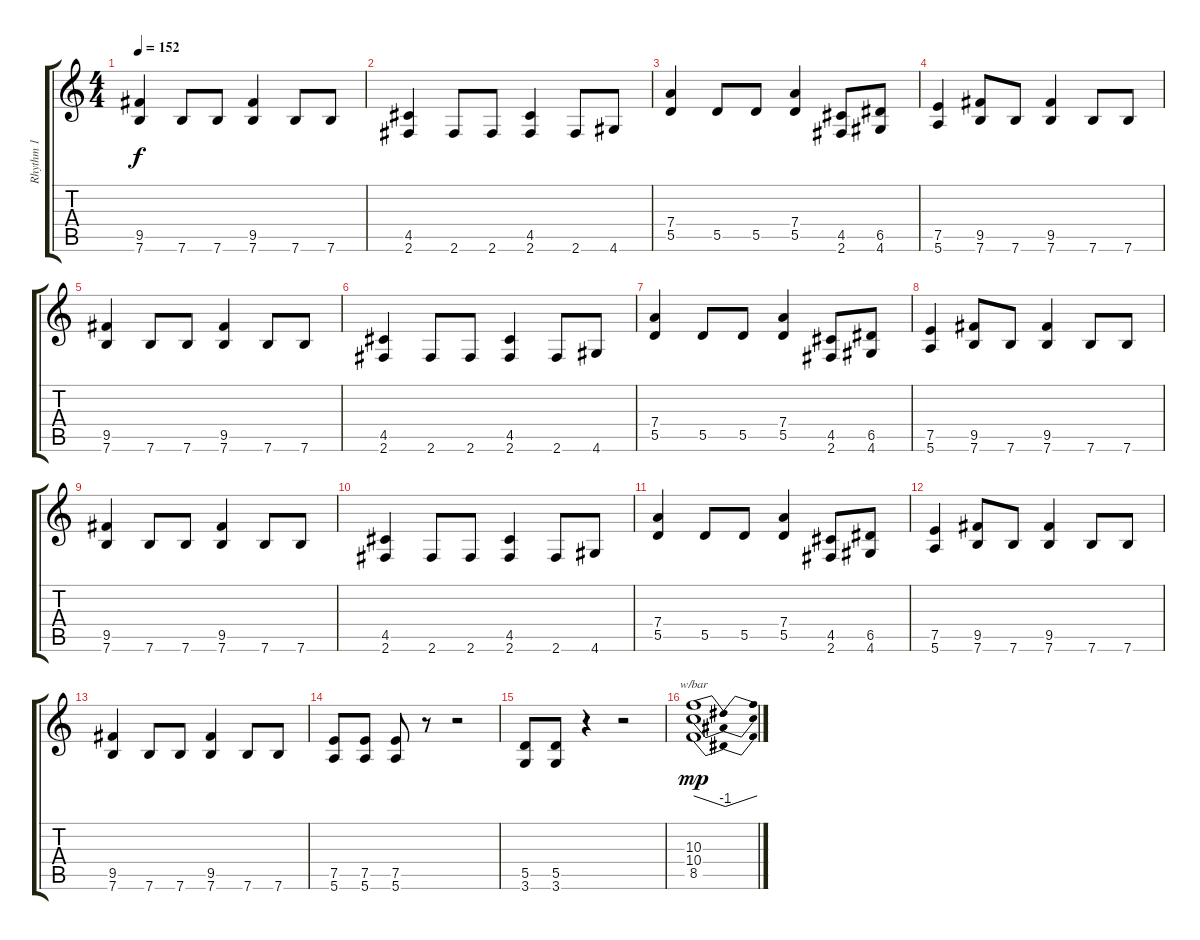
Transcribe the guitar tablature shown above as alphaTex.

\track ("Rhythm 1" "Rhythm 1") {instrument overdrivenguitar}
\staff {score tabs}
\tuning (E4 B3 G3 D3 A2 E2) {hide}
\ts (4 4)
\tempo 152
\clef g2
\ks c
(9.5 7.6).4{dy f} 7.6.8 7.6.8 (9.5 7.6).4 7.6.8 7.6.8 |
(4.5 2.6).4 2.6.8 2.6.8 (4.5 2.6).4 2.6.8 4.6.8 |
(7.4 5.5).4 5.5.8 5.5.8 (7.4 5.5).4 (4.5 2.6).8 (6.5 4.6).8 |
(7.5 5.6).4 (9.5 7.6).8 7.6.8 (9.5 7.6).4 7.6.8 7.6.8 |
(9.5 7.6).4 7.6.8 7.6.8 (9.5 7.6).4 7.6.8 7.6.8 |
(4.5 2.6).4 2.6.8 2.6.8 (4.5 2.6).4 2.6.8 4.6.8 |
(7.4 5.5).4 5.5.8 5.5.8 (7.4 5.5).4 (4.5 2.6).8 (6.5 4.6).8 |
(7.5 5.6).4 (9.5 7.6).8 7.6.8 (9.5 7.6).4 7.6.8 7.6.8 |
(9.5 7.6).4 7.6.8 7.6.8 (9.5 7.6).4 7.6.8 7.6.8 |
(4.5 2.6).4 2.6.8 2.6.8 (4.5 2.6).4 2.6.8 4.6.8 |
(7.4 5.5).4 5.5.8 5.5.8 (7.4 5.5).4 (4.5 2.6).8 (6.5 4.6).8 |
(7.5 5.6).4 (9.5 7.6).8 7.6.8 (9.5 7.6).4 7.6.8 7.6.8 |
(9.5 7.6).4 7.6.8 7.6.8 (9.5 7.6).4 7.6.8 7.6.8 |
(7.5 5.6).8 (7.5 5.6).8 (7.5 5.6).8 r.8 r.2 |
(5.5 3.6).8 (5.5 3.6).8 r.4 r.2 |
(10.3 10.4 8.5).1{tbe (dip default 0 0 30 -4 60 0) dy mp}
